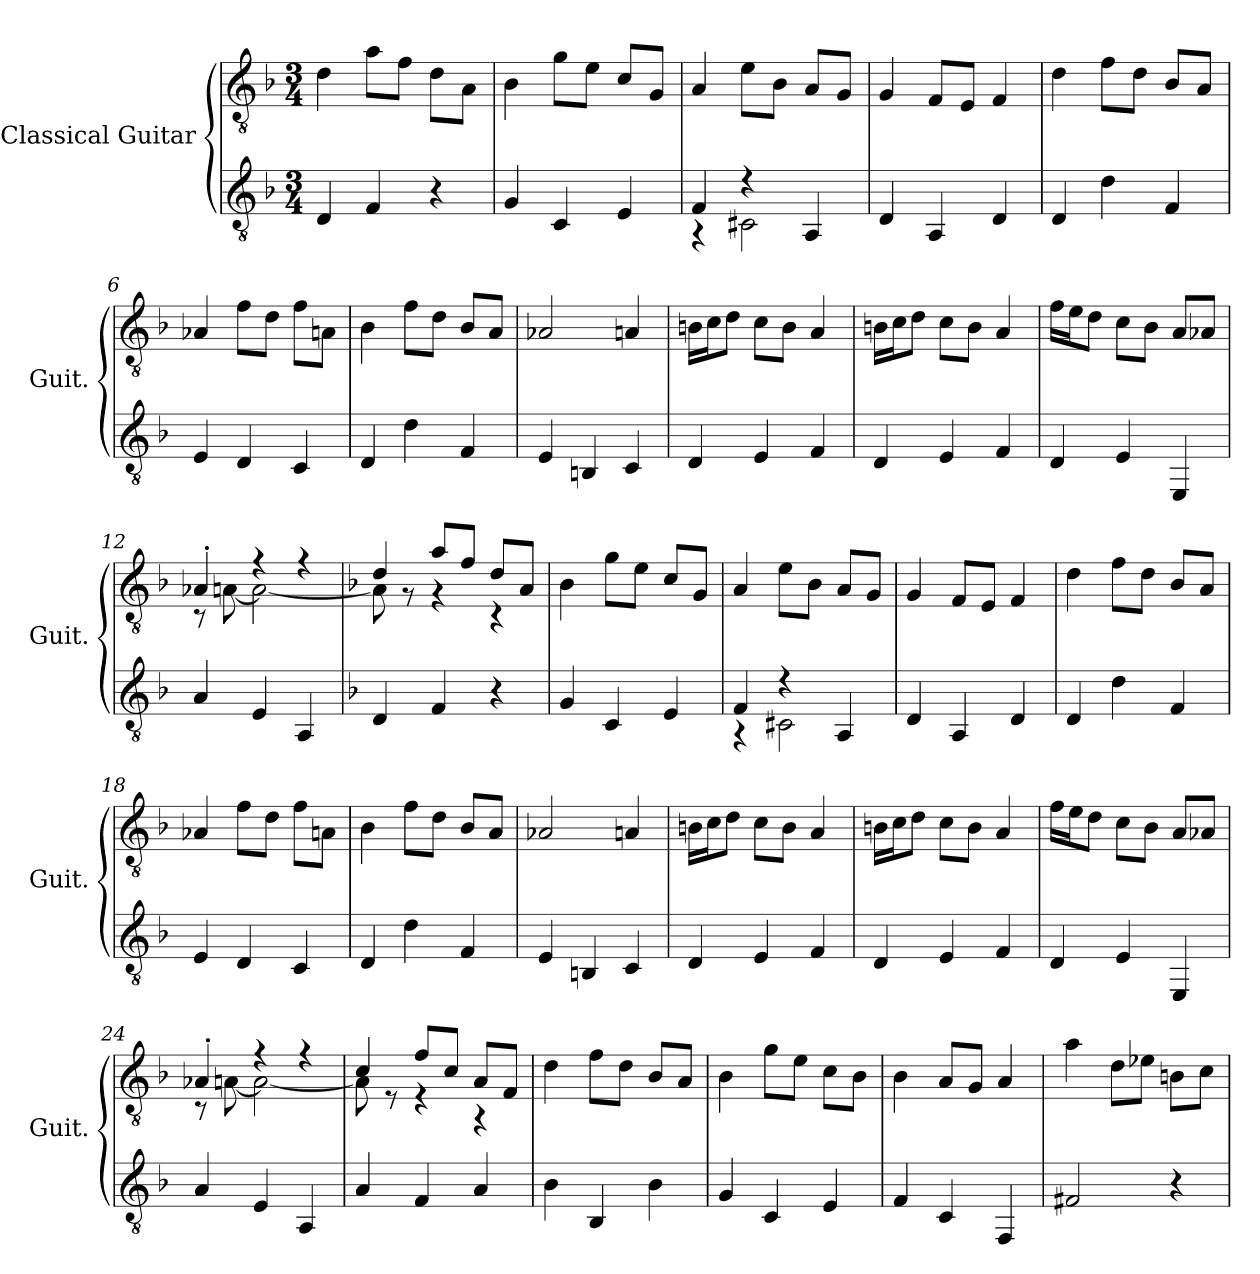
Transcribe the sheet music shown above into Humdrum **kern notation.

**kern	**kern
*part2	*part1
*staff2	*staff1
*I"Classical Guitar	*I"Classical Guitar
*I'Guit.	*I'Guit.
*clefGv2	*clefGv2
*k[b-]	*k[b-]
*M3/4	*M3/4
*MM48	*MM48
=1	=1
4D/	4d\
4F/	8a\L
.	8f\J
4r	8d\L
.	8A\J
=2	=2
4G/	4B-\
4C/	8g\L
.	8e\J
4E/	8c/L
.	8G/J
=3	=3
*^	*
4F/	4r	4A/
4r	2C#X\	8e\L
.	.	8B-\J
4AA/	.	8A/L
.	.	8G/J
*v	*v	*
=4	=4
4D/	4G/
4AA/	8F/L
.	8E/J
4D/	4F/
=5	=5
4D/	4d\
4d\	8f\L
.	8d\J
4F/	8B-/L
.	8A/J
=6	=6
4E/	4A-X/
4D/	8f\L
.	8d\J
4C/	8f\L
.	8An\J
!!LO:LB:g=z
=7	=7
4D/	4B-\
4d\	8f\L
.	8d\J
4F/	8B-/L
.	8A/J
=8	=8
4E/	2A-X/
4BBn/	.
4C/	4An/
=9	=9
4D/	16Bn\LL
.	16c\J
.	8d\J
4E/	8c\L
.	8B\J
4F/	4A/
=10	=10
4D/	16Bn\LL
.	16c\J
.	8d\J
4E/	8c\L
.	8B\J
4F/	4A/
=11	=11
4D/	16f\LL
.	16e\J
.	8d\J
4E/	8c\L
.	8B-\J
4EE/	8A/L
.	8A-X/J
=12	=12
*	*^
4A/	4A-X'/	8r
.	.	[8An\
4E/	4r	2A\_
4AA/	4r	.
!!LO:LB:g=z	!!
=13	=13	=13
*k[b-]	*k[b-]	*
4D/	4d/	8A\]
.	.	8r
4F/	8a/L	4r
.	8f/J	.
4r	8d/L	4r
.	8A/J	.
*	*v	*v
=14	=14
4G/	4B-\
4C/	8g\L
.	8e\J
4E/	8c/L
.	8G/J
=15	=15
*^	*
4F/	4r	4A/
4r	2C#X\	8e\L
.	.	8B-\J
4AA/	.	8A/L
.	.	8G/J
*v	*v	*
=16	=16
4D/	4G/
4AA/	8F/L
.	8E/J
4D/	4F/
=17	=17
4D/	4d\
4d\	8f\L
.	8d\J
4F/	8B-/L
.	8A/J
=18	=18
4E/	4A-X/
4D/	8f\L
.	8d\J
4C/	8f\L
.	8An\J
=19	=19
4D/	4B-\
4d\	8f\L
.	8d\J
4F/	8B-/L
.	8A/J
!!LO:LB:g=z
=20	=20
4E/	2A-X/
4BBn/	.
4C/	4An/
=21	=21
4D/	16Bn\LL
.	16c\J
.	8d\J
4E/	8c\L
.	8B\J
4F/	4A/
=22	=22
4D/	16Bn\LL
.	16c\J
.	8d\J
4E/	8c\L
.	8B\J
4F/	4A/
=23	=23
4D/	16f\LL
.	16e\J
.	8d\J
4E/	8c\L
.	8B-\J
4EE/	8A/L
.	8A-X/J
=24	=24
*	*^
4A/	4A-X'/	8r
.	.	[8An\
4E/	4r	2A\_
4AA/	4r	.
=25	=25	=25
4A/	4c/	8A\]
.	.	8r
4F/	8f/L	4r
.	8c/J	.
4A/	8A/L	4r
.	8F/J	.
*	*v	*v
!!LO:LB:g=z
=26	=26
4B-\	4d\
4BB-/	8f\L
.	8d\J
4B-\	8B-/L
.	8A/J
=27	=27
4G/	4B-\
4C/	8g\L
.	8e\J
4E/	8c\L
.	8B-\J
=28	=28
4F/	4B-\
4C/	8A/L
.	8G/J
4FF/	4A/
=29	=29
2F#X/	4a\
.	8d\L
.	8e-X\J
4r	8Bn\L
.	8c\J
=	=
*-	*-
